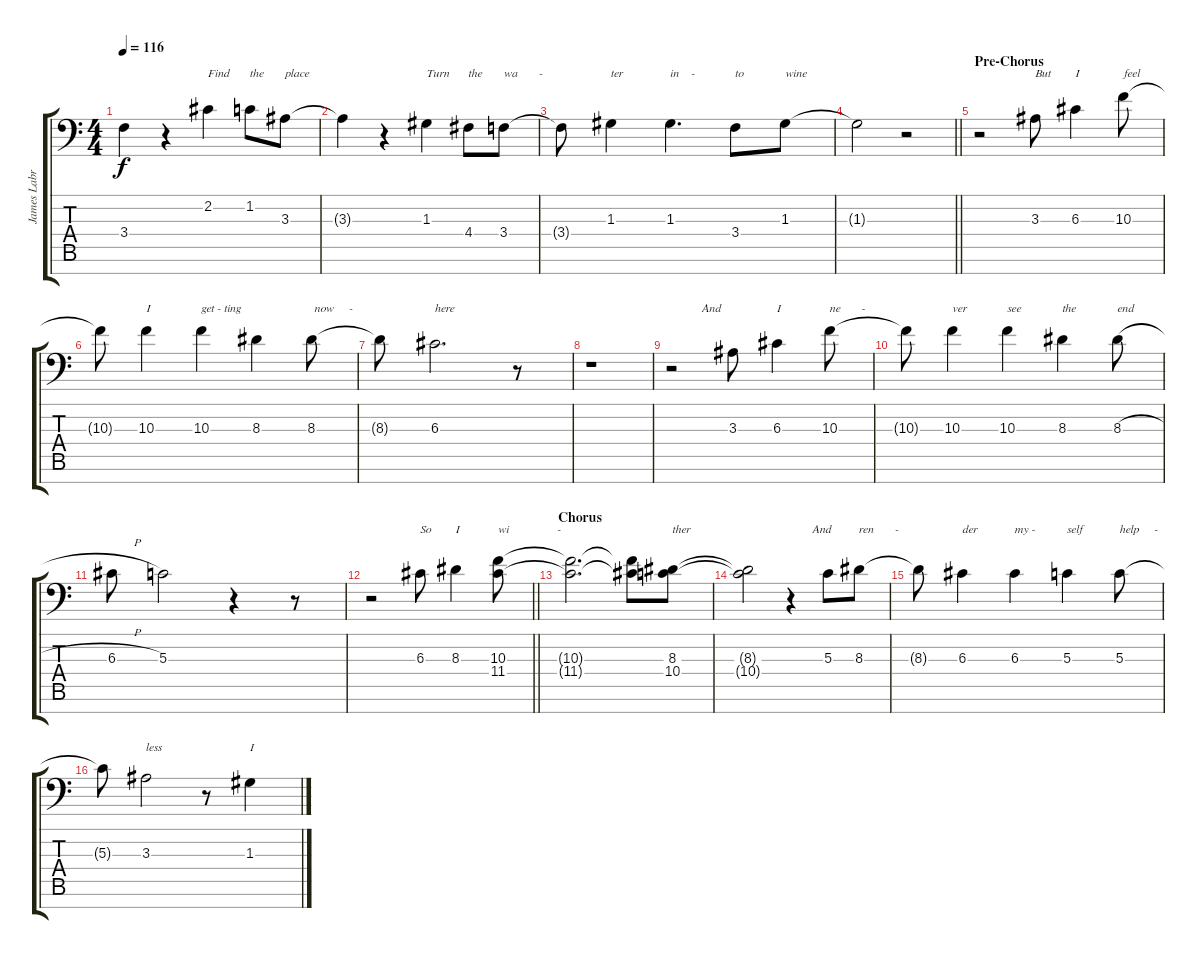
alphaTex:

\track ("James Labrie [Voices]" "James Labr") {instrument lead6voice}
\staff {score tabs}
\tuning (E4 B3 G3 D3 A2 E2 C-1) {hide}
\ts (4 4)
\tempo 116
\clef f4
\ks c
3.4{t}.4{dy f} r.4 2.2.4{txt "Find"} 1.2.8{txt "the"} 3.3.8{txt "place"} |
3.3{t}.4 r.4 1.3.4{txt "Turn"} 4.4.8{txt "the"} 3.4.8{txt "wa       -"} |
3.4{t}.8 1.3.4{txt "ter"} 1.3.4{d txt "in    -"} 3.4.8{txt "to"} 1.3.8{txt "wine"} |
\barLineRight lightlight
1.3{t}.2 r.2 |
\section ("" "Pre-Chorus")
r.2 3.3.8{txt "But"} 6.3.4{txt "I"} 10.3.8{txt "feel"} |
10.3{t}.8 10.3.4{txt "I"} 10.3.4{txt "get - ting"} 8.3.4 8.3.8{txt " now     -"} |
8.3{t}.8 6.3.2{d txt "here"} r.8 |
r.1 |
r.2{txt "          And"} 3.3.8 6.3.4{txt "I"} 10.3.8{txt "ne       -"} |
10.3{t}.8 10.3.4{txt "ver"} 10.3.4{txt "see"} 8.3.4{txt "the"} 8.3{h}.8{txt "end"} |
6.3{h}.8 5.3.2 r.4 r.8 |
\barLineRight lightlight
r.2 6.3.8{txt "So"} 8.3.4{txt "I"} (10.3 11.4).8{txt "wi                -"} |
\section ("" "Chorus")
(10.3{t} 11.4{t}).2{d} (10.3{t} 11.4{t}).8 (8.3 10.4).8{txt "ther"} |
(8.3{t} 10.4{t}).2 r.4{txt "       And"} 5.3.8 8.3.8{txt "ren       -"} |
8.3{t}.8 6.3.4{txt "der"} 6.3.4{txt "my -"} 5.3.4{txt "self"} 5.3.8{txt "help     -"} |
5.3{t}.8 3.3.2{txt "less"} r.8 1.3.4{txt "I"}
